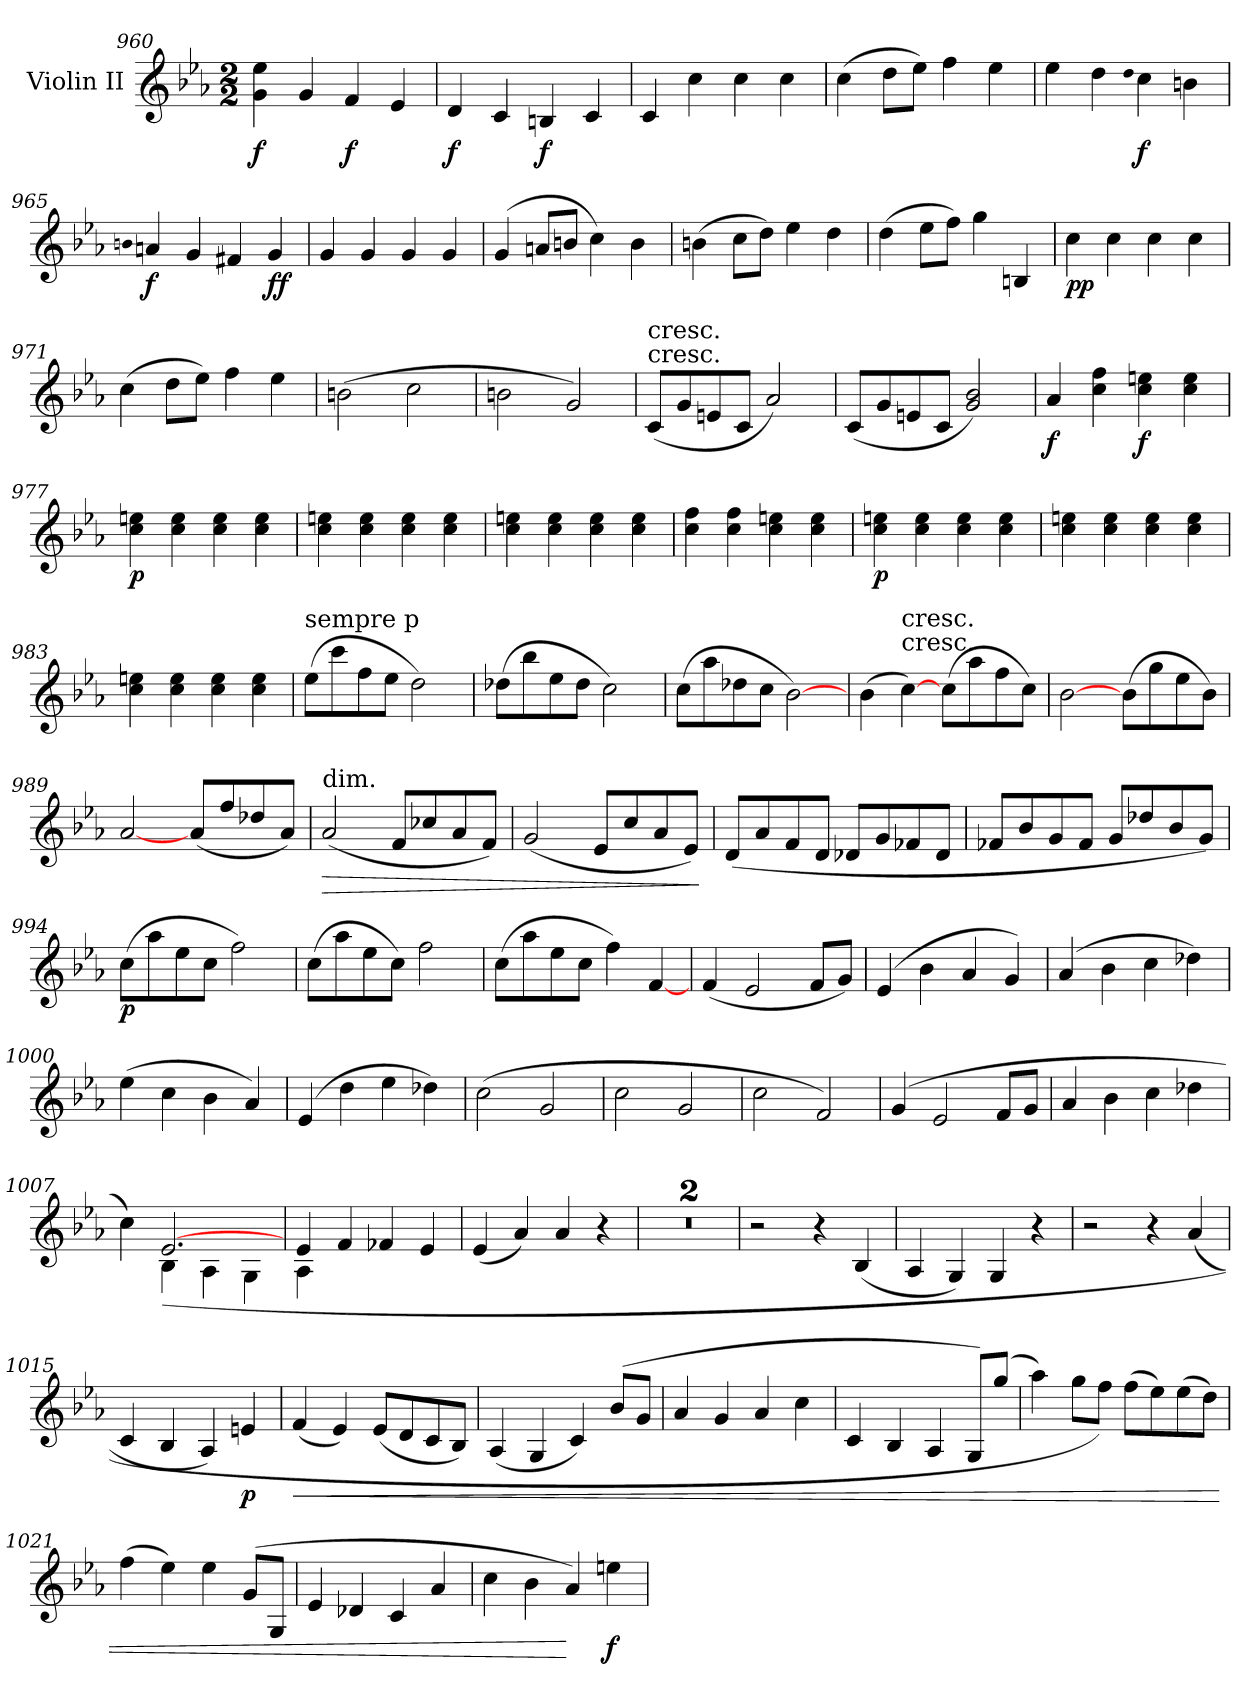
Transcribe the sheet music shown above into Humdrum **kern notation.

**kern	**dynam
*part1	*part1
*staff1	*staff1
*I"Violin II	*
*I'Vln	*
*clefG2	*
*k[b-e-a-]	*
*E-:	*
*M2/2	*
=960	=960
4g 4ee-	f
4g	.
4f	f
4e-	.
=961	=961
4d	f
4c	.
4Bn	f
4c	.
=962	=962
4c	.
4cc	.
4cc	.
4cc	.
=963	=963
(4cc	.
8dd\L	.
8ee-\J)	.
4ff	.
4ee-	.
=964	=964
4ee-	.
4dd	.
qqdd	.
4cc	f
4bn	.
=965	=965
qqbn	.
4an	f
4g	.
4f#X	.
4g	ff
=966	=966
4g	.
4g	.
4g	.
4g	.
=967	=967
(4g	.
8an/L	.
8bn/J	.
4cc)	.
4b	.
=968	=968
(4bn	.
8cc\L	.
8dd\J)	.
4ee-	.
4dd	.
=969	=969
(4dd	.
8ee-\L	.
8ff\J)	.
4gg	.
4Bn	.
=970	=970
4cc	pp
4cc	.
4cc	.
4cc	.
=971	=971
(4cc	.
8dd\L	.
8ee-\J)	.
4ff	.
4ee-	.
=972	=972
(2bn	.
2cc	.
=973	=973
2bn	.
2g)	.
=974	=974
!LO:TX:t=cresc.	!
!LO:TX:a:t=cresc.	!
(8c/L	.
8g/	.
8en/	.
8c/J	.
2a-)	.
=975	=975
(8c/L	.
8g/	.
8en/	.
8c/J	.
2g 2b-)	.
=976	=976
4a-	f
4cc 4ff	.
4cc 4een	f
4cc 4ee	.
=977	=977
4cc 4een	p
4cc 4ee	.
4cc 4ee	.
4cc 4ee	.
=978	=978
4cc 4een	.
4cc 4ee	.
4cc 4ee	.
4cc 4ee	.
=979	=979
4cc 4een	.
4cc 4ee	.
4cc 4ee	.
4cc 4ee	.
=980	=980
4cc 4ff	.
4cc 4ff	.
4cc 4een	.
4cc 4ee	.
=981	=981
4cc 4een	p
4cc 4ee	.
4cc 4ee	.
4cc 4ee	.
=982	=982
4cc 4een	.
4cc 4ee	.
4cc 4ee	.
4cc 4ee	.
=983	=983
4cc 4een	.
4cc 4ee	.
4cc 4ee	.
4cc 4ee	.
=984	=984
!LO:TX:a:t=sempre p	!
(8ee-\L	.
8ccc\	.
8ff\	.
8ee-\J	.
2dd)	.
=985	=985
(8dd-X\L	.
8bb-\	.
8ee-\	.
8dd-\J	.
2cc)	.
=986	=986
(8cc\L	.
8aa-\	.
8dd-X\	.
8cc\J	.
[2b-)	.
=987	=987
(4b-	.
!LO:TX:t=cresc.	!
!LO:TX:a:t=cresc.	!
[4cc)	.
(8cc\L	.
8aa-\	.
8ff\	.
8cc\J)	.
=988	=988
[2b-	.
(8b-\L	.
8gg\	.
8ee-\	.
8b-\J)	.
=989	=989
[2a-	.
(8a-/L	.
8ff/	.
8dd-X/	.
8a-/J)	.
=990	=990
!LO:TX:a:t=dim.	!
!	!LO:HP:b
(2a-	>
8f/L	.
8cc-X/	.
8a-/	.
8f/J)	.
=991	=991
(2g	.
8e-/L	.
8cc/	.
8a-/	.
8e-/J)	.
.	]
=992	=992
(8d/L	.
8a-/	.
8f/	.
8d/J	.
8d-X/L	.
8g/	.
8f-X/	.
8d-/J	.
=993	=993
8f-X/L	.
8b-/	.
8g/	.
8f-/J	.
8g/L	.
8dd-X/	.
8b-/	.
8g/J)	.
=994	=994
(8cc\L	p
8aa-\	.
8ee-\	.
8cc\J	.
2ff)	.
=995	=995
(8cc\L	.
8aa-\	.
8ee-\	.
8cc\J)	.
2ff	.
=996	=996
(8cc\L	.
8aa-\	.
8ee-\	.
8cc\J	.
4ff)	.
[4f	.
=997	=997
(4f	.
2e-	.
8f/L	.
8g/J)	.
=998	=998
(4e-	.
4b-	.
4a-	.
4g)	.
=999	=999
(4a-	.
4b-	.
4cc	.
4dd-X)	.
=1000	=1000
(4ee-	.
4cc	.
4b-	.
4a-)	.
=1001	=1001
(4e-	.
4dd	.
4ee-	.
4dd-X)	.
=1002	=1002
(2cc	.
2g	.
=1003	=1003
2cc	.
2g	.
=1004	=1004
2cc	.
2f)	.
=1005	=1005
(4g	.
2e-	.
8f/L	.
8g/J	.
=1006	=1006
4a-	.
4b-	.
4cc	.
4dd-X	.
=1007	=1007
*^	*
4cc)	4ryy	.
[2.e-	(4B-	.
.	4A-	.
.	4G	.
=1008	=1008	=1008
4e-	4A-	.
4f	2.ryy	.
4f-X	.	.
4e-	.	.
*v	*v	*
=1009	=1009
(4e-	.
4a-)	.
4a-	.
4r	.
=1010	=1010
1r	.
=1011	=1011
1r	.
=1012	=1012
2r	.
4r	.
(4B-	.
=1013	=1013
4A-	.
4G)	.
4G	.
4r	.
=1014	=1014
2r	.
4r	.
(4a-	.
=1015	=1015
4c	.
4B-	.
4A-)	.
4en	p
=1016	=1016
!	!LO:HP:b
(4f	<
4e-)	.
(8e-/L	.
8d/	.
8c/	.
8B-/J)	.
=1017	=1017
(4A-	.
4G	.
4c)	.
(8b-/L	.
8g/J	.
=1018	=1018
4a-	.
4g	.
4a-	.
4cc	.
=1019	=1019
4c	.
4B-	.
4A-	.
8G/L)	.
(8gg/J	.
=1020	=1020
4aa-)	.
8gg\L	.
8ff\J)	.
(8ff\L	.
8ee-\)	.
(8ee-\	.
8dd\J)	.
=1021	=1021
(4ff	.
4ee-)	.
4ee-	.
(8g/L	.
8G/J	.
=1022	=1022
4e-	.
4d-X	.
4c	.
4a-	.
=1023	=1023
4cc	.
4b-	.
4a-)	[
4een	f
=	=
*-	*-
